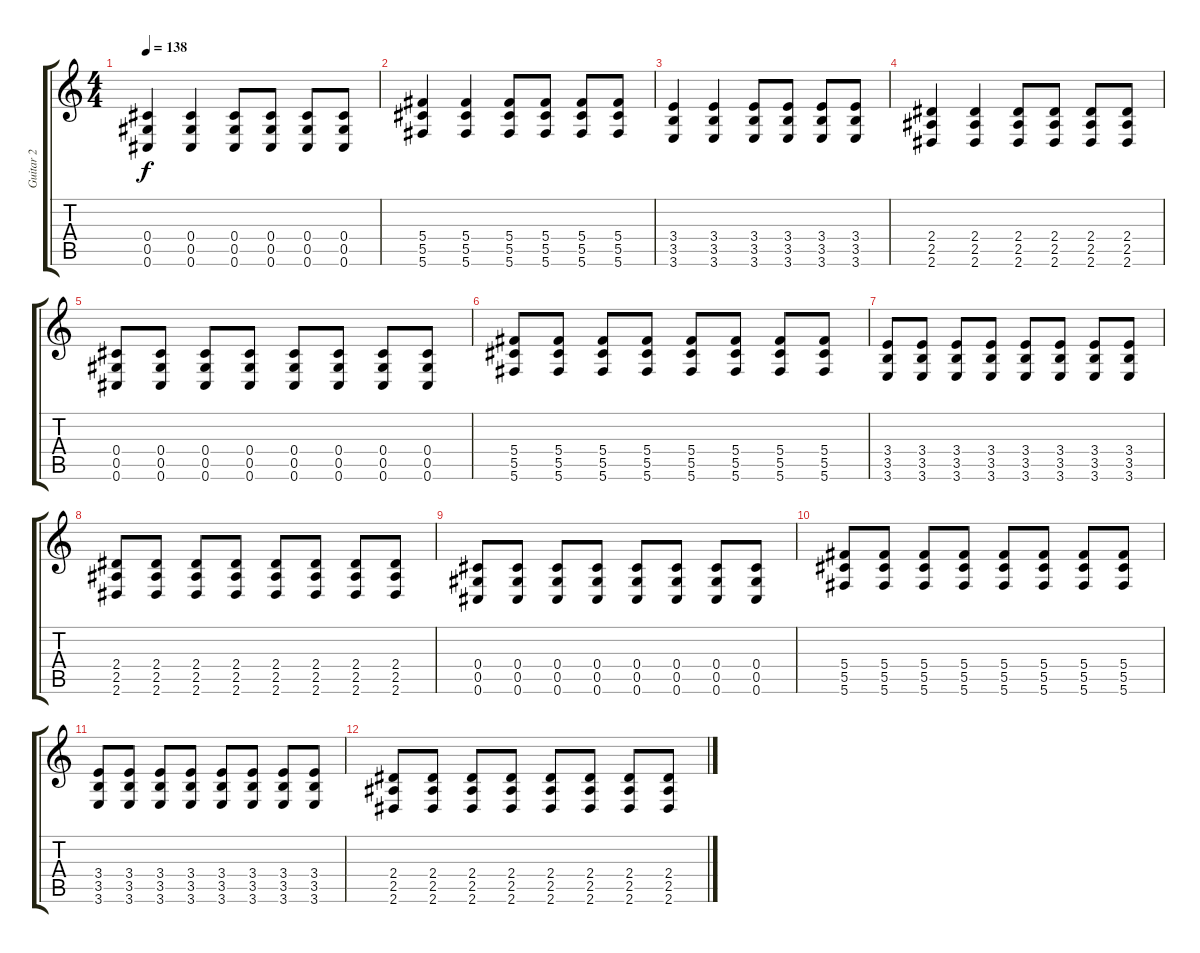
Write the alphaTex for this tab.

\track ("Guitar 2" "Guitar 2") {instrument overdrivenguitar}
\staff {score tabs}
\tuning (Eb4 Bb3 Gb3 Db3 Ab2 Db2) {hide}
\ts (4 4)
\tempo 138
\clef g2
\ks c
(0.4 0.5 0.6).4{dy f} (0.4 0.5 0.6).4 (0.4 0.5 0.6).8 (0.4 0.5 0.6).8 (0.4 0.5 0.6).8 (0.4 0.5 0.6).8 |
(5.4 5.5 5.6).4 (5.4 5.5 5.6).4 (5.4 5.5 5.6).8 (5.4 5.5 5.6).8 (5.4 5.5 5.6).8 (5.4 5.5 5.6).8 |
(3.4 3.5 3.6).4 (3.4 3.5 3.6).4 (3.4 3.5 3.6).8 (3.4 3.5 3.6).8 (3.4 3.5 3.6).8 (3.4 3.5 3.6).8 |
(2.4 2.5 2.6).4 (2.4 2.5 2.6).4 (2.4 2.5 2.6).8 (2.4 2.5 2.6).8 (2.4 2.5 2.6).8 (2.4 2.5 2.6).8 |
(0.4 0.5 0.6).8 (0.4 0.5 0.6).8 (0.4 0.5 0.6).8 (0.4 0.5 0.6).8 (0.4 0.5 0.6).8 (0.4 0.5 0.6).8 (0.4 0.5 0.6).8 (0.4 0.5 0.6).8 |
(5.4 5.5 5.6).8 (5.4 5.5 5.6).8 (5.4 5.5 5.6).8 (5.4 5.5 5.6).8 (5.4 5.5 5.6).8 (5.4 5.5 5.6).8 (5.4 5.5 5.6).8 (5.4 5.5 5.6).8 |
(3.4 3.5 3.6).8 (3.4 3.5 3.6).8 (3.4 3.5 3.6).8 (3.4 3.5 3.6).8 (3.4 3.5 3.6).8 (3.4 3.5 3.6).8 (3.4 3.5 3.6).8 (3.4 3.5 3.6).8 |
(2.4 2.5 2.6).8 (2.4 2.5 2.6).8 (2.4 2.5 2.6).8 (2.4 2.5 2.6).8 (2.4 2.5 2.6).8 (2.4 2.5 2.6).8 (2.4 2.5 2.6).8 (2.4 2.5 2.6).8 |
(0.4 0.5 0.6).8 (0.4 0.5 0.6).8 (0.4 0.5 0.6).8 (0.4 0.5 0.6).8 (0.4 0.5 0.6).8 (0.4 0.5 0.6).8 (0.4 0.5 0.6).8 (0.4 0.5 0.6).8 |
(5.4 5.5 5.6).8 (5.4 5.5 5.6).8 (5.4 5.5 5.6).8 (5.4 5.5 5.6).8 (5.4 5.5 5.6).8 (5.4 5.5 5.6).8 (5.4 5.5 5.6).8 (5.4 5.5 5.6).8 |
(3.4 3.5 3.6).8 (3.4 3.5 3.6).8 (3.4 3.5 3.6).8 (3.4 3.5 3.6).8 (3.4 3.5 3.6).8 (3.4 3.5 3.6).8 (3.4 3.5 3.6).8 (3.4 3.5 3.6).8 |
(2.4 2.5 2.6).8 (2.4 2.5 2.6).8 (2.4 2.5 2.6).8 (2.4 2.5 2.6).8 (2.4 2.5 2.6).8 (2.4 2.5 2.6).8 (2.4 2.5 2.6).8 (2.4 2.5 2.6).8
